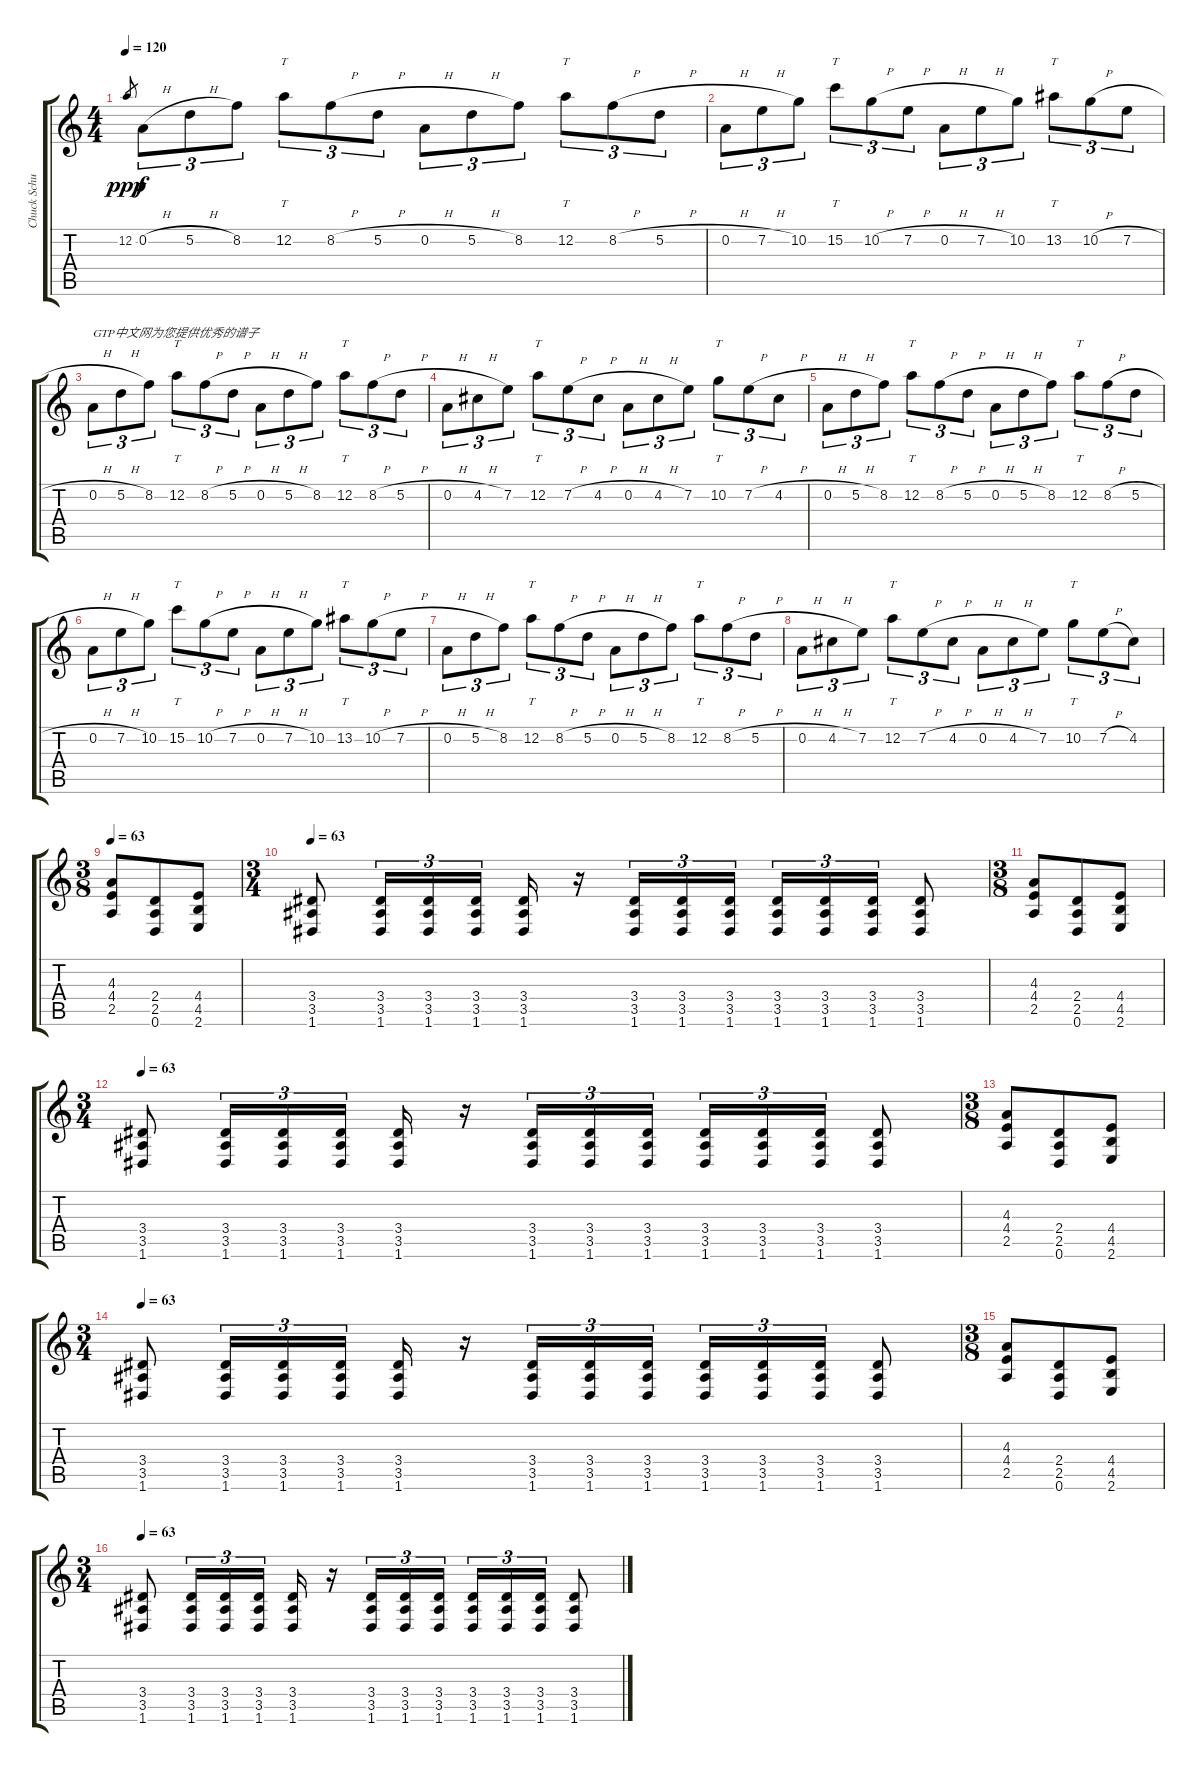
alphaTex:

\track ("Chuck Schuldiner" "Chuck Schu") {instrument distortionguitar}
\staff {score tabs}
\tuning (D4 A3 F3 C3 G2 D2) {hide}
\ts (4 4)
\tempo 120
\clef g2
\ks c
12.2.8{gr dy ppp instrument distortionguitar} 0.2{h}.8{tu (3 2) dy f} 5.2{h}.8{tu (3 2)} 8.2.8{tu (3 2)} 12.2.8{tt tu (3 2)} 8.2{h}.8{tu (3 2)} 5.2{h}.8{tu (3 2)} 0.2{h}.8{tu (3 2)} 5.2{h}.8{tu (3 2)} 8.2.8{tu (3 2)} 12.2.8{tt tu (3 2)} 8.2{h}.8{tu (3 2)} 5.2{h}.8{tu (3 2)} |
0.2{h}.8{tu (3 2)} 7.2{h}.8{tu (3 2)} 10.2.8{tu (3 2)} 15.2.8{tt tu (3 2)} 10.2{h}.8{tu (3 2)} 7.2{h}.8{tu (3 2)} 0.2{h}.8{tu (3 2)} 7.2{h}.8{tu (3 2)} 10.2.8{tu (3 2)} 13.2.8{tt tu (3 2)} 10.2{h}.8{tu (3 2)} 7.2{h}.8{tu (3 2)} |
0.2{h}.8{tu (3 2) txt "GTP中文网为您提供优秀的谱子"} 5.2{h}.8{tu (3 2)} 8.2.8{tu (3 2)} 12.2.8{tt tu (3 2)} 8.2{h}.8{tu (3 2)} 5.2{h}.8{tu (3 2)} 0.2{h}.8{tu (3 2)} 5.2{h}.8{tu (3 2)} 8.2.8{tu (3 2)} 12.2.8{tt tu (3 2)} 8.2{h}.8{tu (3 2)} 5.2{h}.8{tu (3 2)} |
0.2{h}.8{tu (3 2)} 4.2{h}.8{tu (3 2)} 7.2.8{tu (3 2)} 12.2.8{tt tu (3 2)} 7.2{h}.8{tu (3 2)} 4.2{h}.8{tu (3 2)} 0.2{h}.8{tu (3 2)} 4.2{h}.8{tu (3 2)} 7.2.8{tu (3 2)} 10.2.8{tt tu (3 2)} 7.2{h}.8{tu (3 2)} 4.2{h}.8{tu (3 2)} |
0.2{h}.8{tu (3 2)} 5.2{h}.8{tu (3 2)} 8.2.8{tu (3 2)} 12.2.8{tt tu (3 2)} 8.2{h}.8{tu (3 2)} 5.2{h}.8{tu (3 2)} 0.2{h}.8{tu (3 2)} 5.2{h}.8{tu (3 2)} 8.2.8{tu (3 2)} 12.2.8{tt tu (3 2)} 8.2{h}.8{tu (3 2)} 5.2{h}.8{tu (3 2)} |
0.2{h}.8{tu (3 2)} 7.2{h}.8{tu (3 2)} 10.2.8{tu (3 2)} 15.2.8{tt tu (3 2)} 10.2{h}.8{tu (3 2)} 7.2{h}.8{tu (3 2)} 0.2{h}.8{tu (3 2)} 7.2{h}.8{tu (3 2)} 10.2.8{tu (3 2)} 13.2.8{tt tu (3 2)} 10.2{h}.8{tu (3 2)} 7.2{h}.8{tu (3 2)} |
0.2{h}.8{tu (3 2)} 5.2{h}.8{tu (3 2)} 8.2.8{tu (3 2)} 12.2.8{tt tu (3 2)} 8.2{h}.8{tu (3 2)} 5.2{h}.8{tu (3 2)} 0.2{h}.8{tu (3 2)} 5.2{h}.8{tu (3 2)} 8.2.8{tu (3 2)} 12.2.8{tt tu (3 2)} 8.2{h}.8{tu (3 2)} 5.2{h}.8{tu (3 2)} |
0.2{h}.8{tu (3 2)} 4.2{h}.8{tu (3 2)} 7.2.8{tu (3 2)} 12.2.8{tt tu (3 2)} 7.2{h}.8{tu (3 2)} 4.2{h}.8{tu (3 2)} 0.2{h}.8{tu (3 2)} 4.2{h}.8{tu (3 2)} 7.2.8{tu (3 2)} 10.2.8{tt tu (3 2)} 7.2{h}.8{tu (3 2)} 4.2.8{tu (3 2)} |
\ts (3 8)
\tempo 63
(4.3 4.4 2.5).8 (2.4 2.5 0.6).8 (4.4 4.5 2.6).8 |
\ts (3 4)
\tempo 63
(3.4 3.5 1.6).8 (3.4 3.5 1.6).16{tu (3 2)} (3.4 3.5 1.6).16{tu (3 2)} (3.4 3.5 1.6).16{tu (3 2)} (3.4 3.5 1.6).16 r.16 (3.4 3.5 1.6).16{tu (3 2)} (3.4 3.5 1.6).16{tu (3 2)} (3.4 3.5 1.6).16{tu (3 2)} (3.4 3.5 1.6).16{tu (3 2)} (3.4 3.5 1.6).16{tu (3 2)} (3.4 3.5 1.6).16{tu (3 2)} (3.4 3.5 1.6).8 |
\ts (3 8)
(4.3 4.4 2.5).8 (2.4 2.5 0.6).8 (4.4 4.5 2.6).8 |
\ts (3 4)
\tempo 63
(3.4 3.5 1.6).8 (3.4 3.5 1.6).16{tu (3 2)} (3.4 3.5 1.6).16{tu (3 2)} (3.4 3.5 1.6).16{tu (3 2)} (3.4 3.5 1.6).16 r.16 (3.4 3.5 1.6).16{tu (3 2)} (3.4 3.5 1.6).16{tu (3 2)} (3.4 3.5 1.6).16{tu (3 2)} (3.4 3.5 1.6).16{tu (3 2)} (3.4 3.5 1.6).16{tu (3 2)} (3.4 3.5 1.6).16{tu (3 2)} (3.4 3.5 1.6).8 |
\ts (3 8)
(4.3 4.4 2.5).8 (2.4 2.5 0.6).8 (4.4 4.5 2.6).8 |
\ts (3 4)
\tempo 63
(3.4 3.5 1.6).8 (3.4 3.5 1.6).16{tu (3 2)} (3.4 3.5 1.6).16{tu (3 2)} (3.4 3.5 1.6).16{tu (3 2)} (3.4 3.5 1.6).16 r.16 (3.4 3.5 1.6).16{tu (3 2)} (3.4 3.5 1.6).16{tu (3 2)} (3.4 3.5 1.6).16{tu (3 2)} (3.4 3.5 1.6).16{tu (3 2)} (3.4 3.5 1.6).16{tu (3 2)} (3.4 3.5 1.6).16{tu (3 2)} (3.4 3.5 1.6).8 |
\ts (3 8)
(4.3 4.4 2.5).8 (2.4 2.5 0.6).8 (4.4 4.5 2.6).8 |
\ts (3 4)
\tempo 63
(3.4 3.5 1.6).8 (3.4 3.5 1.6).16{tu (3 2)} (3.4 3.5 1.6).16{tu (3 2)} (3.4 3.5 1.6).16{tu (3 2)} (3.4 3.5 1.6).16 r.16 (3.4 3.5 1.6).16{tu (3 2)} (3.4 3.5 1.6).16{tu (3 2)} (3.4 3.5 1.6).16{tu (3 2)} (3.4 3.5 1.6).16{tu (3 2)} (3.4 3.5 1.6).16{tu (3 2)} (3.4 3.5 1.6).16{tu (3 2)} (3.4 3.5 1.6).8
